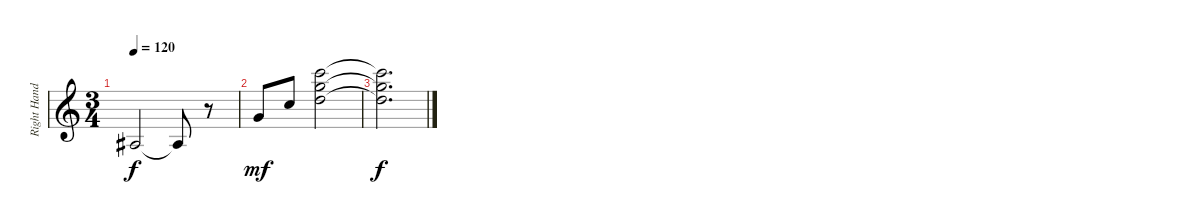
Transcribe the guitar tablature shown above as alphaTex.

\track ("Right Hand" "Right Hand") {instrument acousticgrandpiano}
\staff {score}
\tuning (E4 B3 G3 D3 A2 E2) {hide}
\ts (3 4)
\tempo 120
\clef g2
\ks c
13.5{t}.2{dy f} 13.5{t}.8 r.8 |
3.1.8{dy mf} 8.1.8 (20.1 20.2 19.3).2 |
(20.1{t} 20.2{t} 19.3{t}).2{d dy f}
